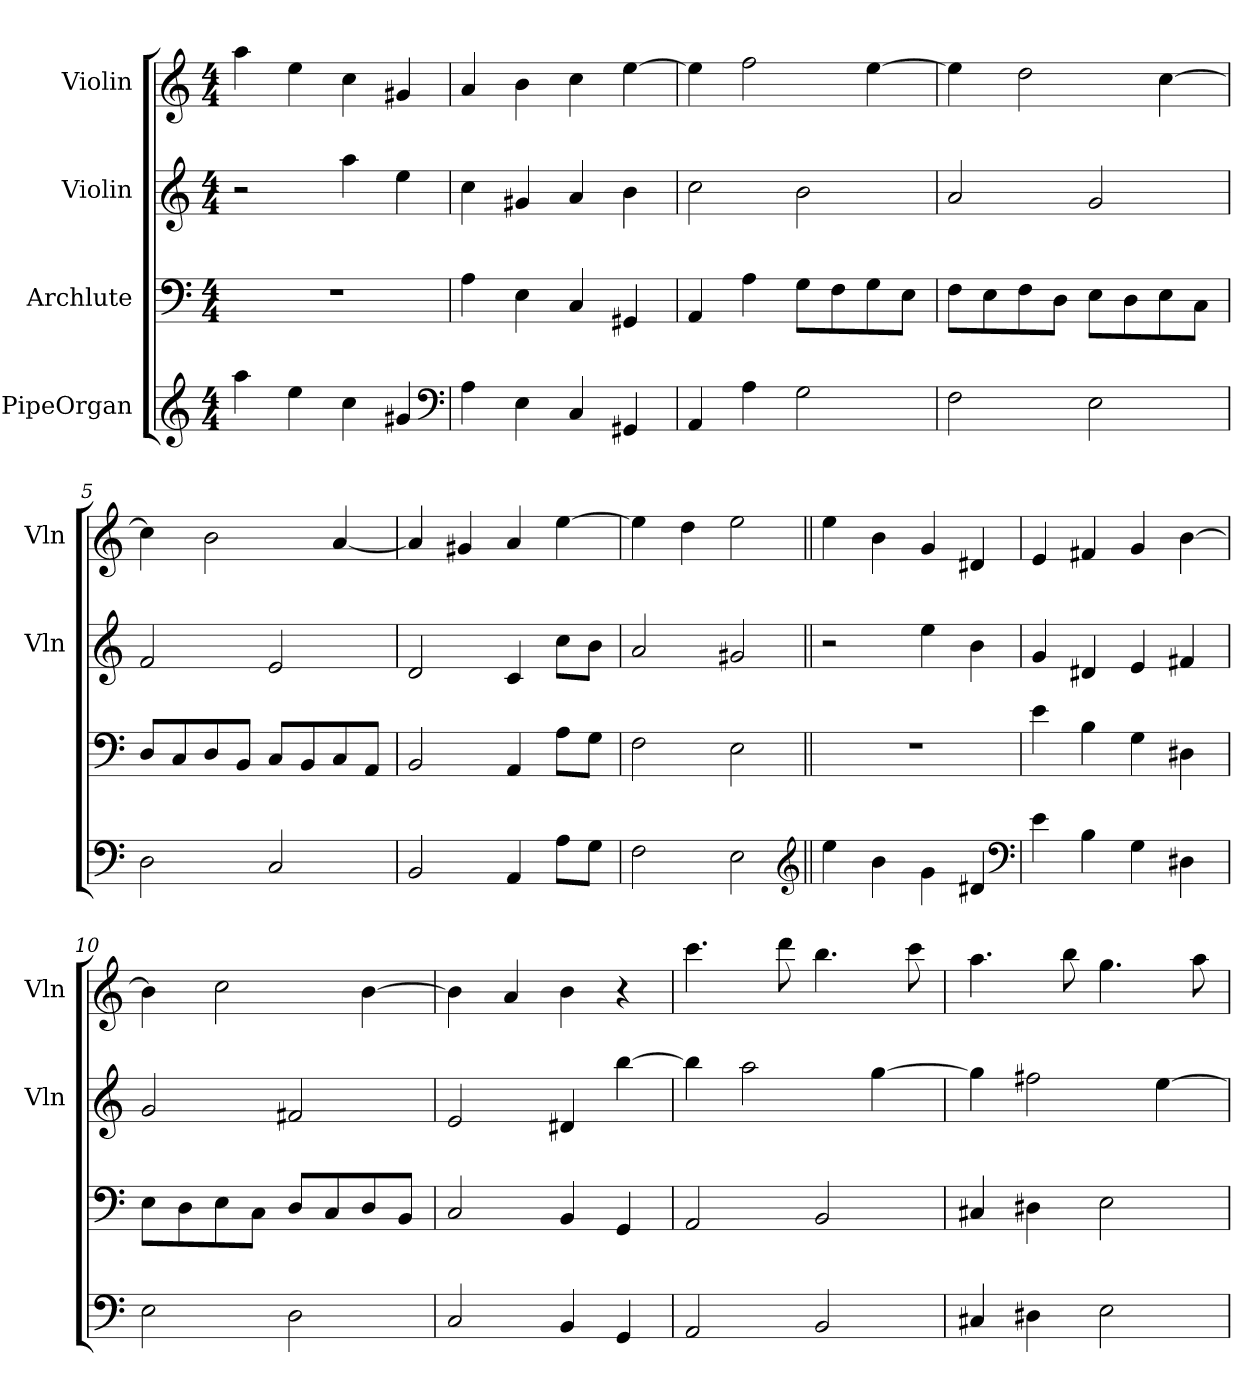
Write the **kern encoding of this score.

**kern	**kern	**kern	**kern
*part4	*part3	*part2	*part1
*staff4	*staff3	*staff2	*staff1
*I"PipeOrgan	*I"Archlute	*I"Violin	*I"Violin
*	*	*I'Vln	*I'Vln
*clefG2	*clefF4	*clefG2	*clefG2
*k[]	*k[]	*k[]	*k[]
*a:	*a:	*a:	*a:
*M4/4	*M4/4	*M4/4	*M4/4
*MM130	*MM130	*MM130	*MM130
=1	=1	=1	=1
4aa\	1r	2r	4aa\
4ee\	.	.	4ee\
4cc\	.	4aa\	4cc\
4g#X/	.	4ee\	4g#X/
*clefF4	*	*	*
=2	=2	=2	=2
4A\	4A\	4cc\	4a/
4E\	4E\	4g#X/	4b\
4C/	4C/	4a/	4cc\
4GG#X/	4GG#X/	4b\	[4ee\
=3	=3	=3	=3
4AA/	4AA/	2cc\	4ee\]
4A\	4A\	.	2ff\
2G\	8G\L	2b\	.
.	8F\	.	.
.	8G\	.	[4ee\
.	8E\J	.	.
=4	=4	=4	=4
2F\	8F\L	2a/	4ee\]
.	8E\	.	.
.	8F\	.	2dd\
.	8D\J	.	.
2E\	8E\L	2g/	.
.	8D\	.	.
.	8E\	.	[4cc\
.	8C\J	.	.
=5	=5	=5	=5
2D\	8D/L	2f/	4cc\]
.	8C/	.	.
.	8D/	.	2b\
.	8BB/J	.	.
2C/	8C/L	2e/	.
.	8BB/	.	.
.	8C/	.	[4a/
.	8AA/J	.	.
=6	=6	=6	=6
2BB/	2BB/	2d/	4a/]
.	.	.	4g#X/
4AA/	4AA/	4c/	4a/
8A\L	8A\L	8cc\L	[4ee\
8G\J	8G\J	8b\J	.
=7	=7	=7	=7
2F\	2F\	2a/	4ee\]
.	.	.	4dd\
2E\	2E\	2g#X/	2ee\
*clefG2	*	*	*
=8||	=8||	=8||	=8||
4ee\	1r	2r	4ee\
4b\	.	.	4b\
4g\	.	4ee\	4g/
4d#X/	.	4b\	4d#X/
*clefF4	*	*	*
=9	=9	=9	=9
4e\	4e\	4g/	4e/
4B\	4B\	4d#X/	4f#X/
4G\	4G\	4e/	4g/
4D#X\	4D#X\	4f#X/	[4b\
=10	=10	=10	=10
2E\	8E\L	2g/	4b\]
.	8D\	.	.
.	8E\	.	2cc\
.	8C\J	.	.
2D\	8D/L	2f#X/	.
.	8C/	.	.
.	8D/	.	[4b\
.	8BB/J	.	.
=11	=11	=11	=11
2C/	2C/	2e/	4b\]
.	.	.	4a/
4BB/	4BB/	4d#X/	4b\
4GG/	4GG/	[4bb\	4r
=12	=12	=12	=12
2AA/	2AA/	4bb\]	4.ccc\
.	.	2aa\	.
.	.	.	8ddd\
2BB/	2BB/	.	4.bb\
.	.	[4gg\	.
.	.	.	8ccc\
=13	=13	=13	=13
4C#X/	4C#X/	4gg\]	4.aa\
4D#X\	4D#X\	2ff#X\	.
.	.	.	8bb\
2E\	2E\	.	4.gg\
.	.	[4ee\	.
.	.	.	8aa\
=	=	=	=
*-	*-	*-	*-
